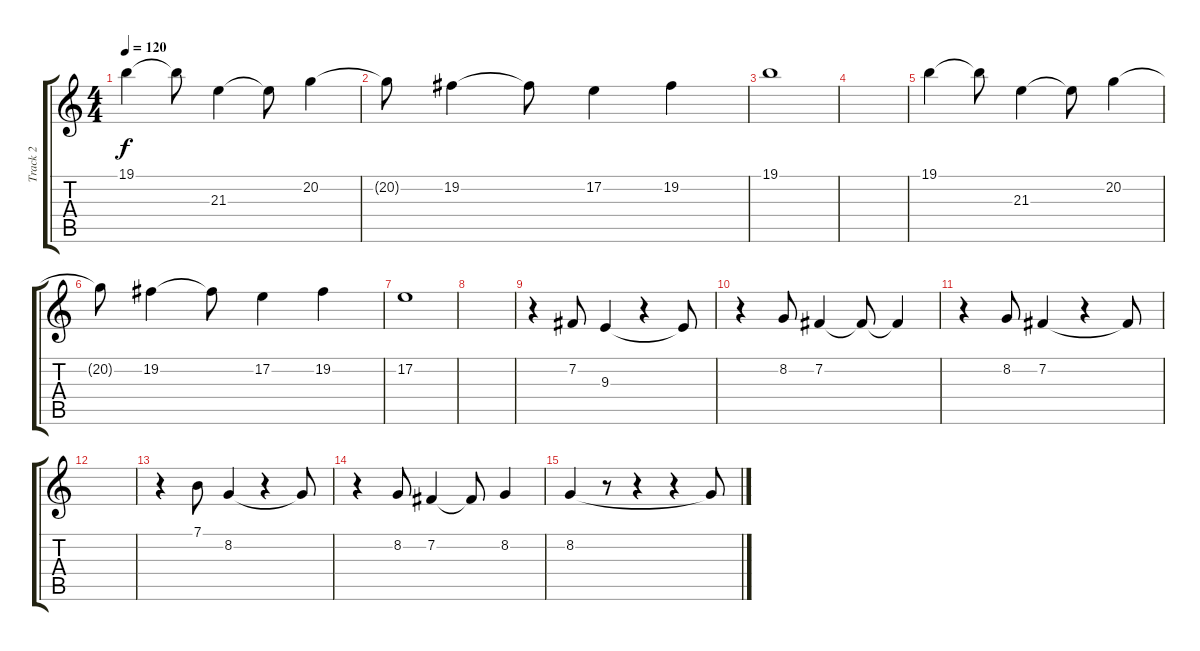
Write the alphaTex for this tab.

\track ("Track 2" "Track 2") {instrument violin}
\staff {score tabs}
\tuning (E4 B3 G3 D3 A2 E2) {hide}
\ts (4 4)
\tempo 120
\clef g2
\ks c
19.1.4{dy f} 19.1{t}.8 21.3.4 21.3{t}.8 20.2.4 |
20.2{t}.8 19.2.4 19.2{t}.8 17.2.4 19.2.4 |
19.1.1 |
|
19.1.4 19.1{t}.8 21.3.4 21.3{t}.8 20.2.4 |
20.2{t}.8 19.2.4 19.2{t}.8 17.2.4 19.2.4 |
17.2.1 |
|
r.4 7.2.8 9.3.4 r.4 9.3{t}.8 |
r.4 8.2.8 7.2.4 7.2{t}.8 7.2{t}.4 |
r.4 8.2.8 7.2.4 r.4 7.2{t}.8 |
|
r.4 7.1.8 8.2.4 r.4 8.2{t}.8 |
r.4 8.2.8 7.2.4 7.2{t}.8 8.2.4 |
8.2.4 r.8 r.4 r.4 8.2{t}.8
